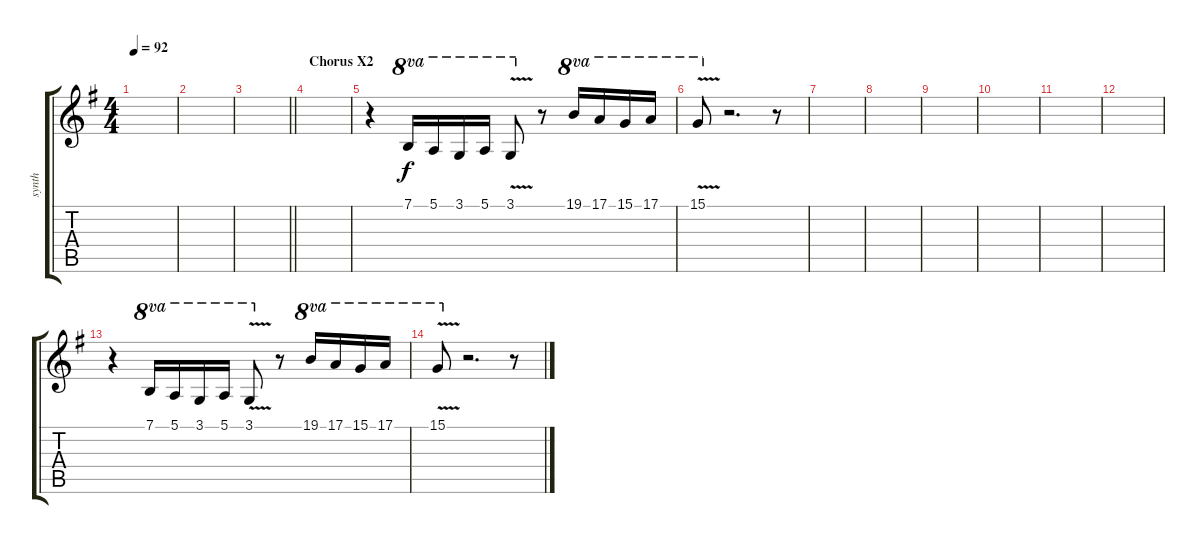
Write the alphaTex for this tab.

\track ("synth" "synth") {instrument pad8sweep}
\staff {score tabs}
\tuning (E4 B3 G3 D3 A2 E2) {hide}
\ts (4 4)
\tempo 92
\clef g2
\ks g
|
|
\barLineRight lightlight
|
\section ("" "Chorus X2")
|
r.4 7.1.16{ot 8va} 5.1.16{ot 8va} 3.1.16{ot 8va} 5.1.16{ot 8va} 3.1{v}.8{ot 8va} r.8 19.1.16{ot 8va} 17.1.16{ot 8va} 15.1.16{ot 8va} 17.1.16{ot 8va} |
15.1{v}.8{ot 8va} r.2{d} r.8 |
|
|
|
|
|
|
r.4 7.1.16{ot 8va} 5.1.16{ot 8va} 3.1.16{ot 8va} 5.1.16{ot 8va} 3.1{v}.8{ot 8va} r.8 19.1.16{ot 8va} 17.1.16{ot 8va} 15.1.16{ot 8va} 17.1.16{ot 8va} |
15.1{v}.8{ot 8va} r.2{d} r.8
